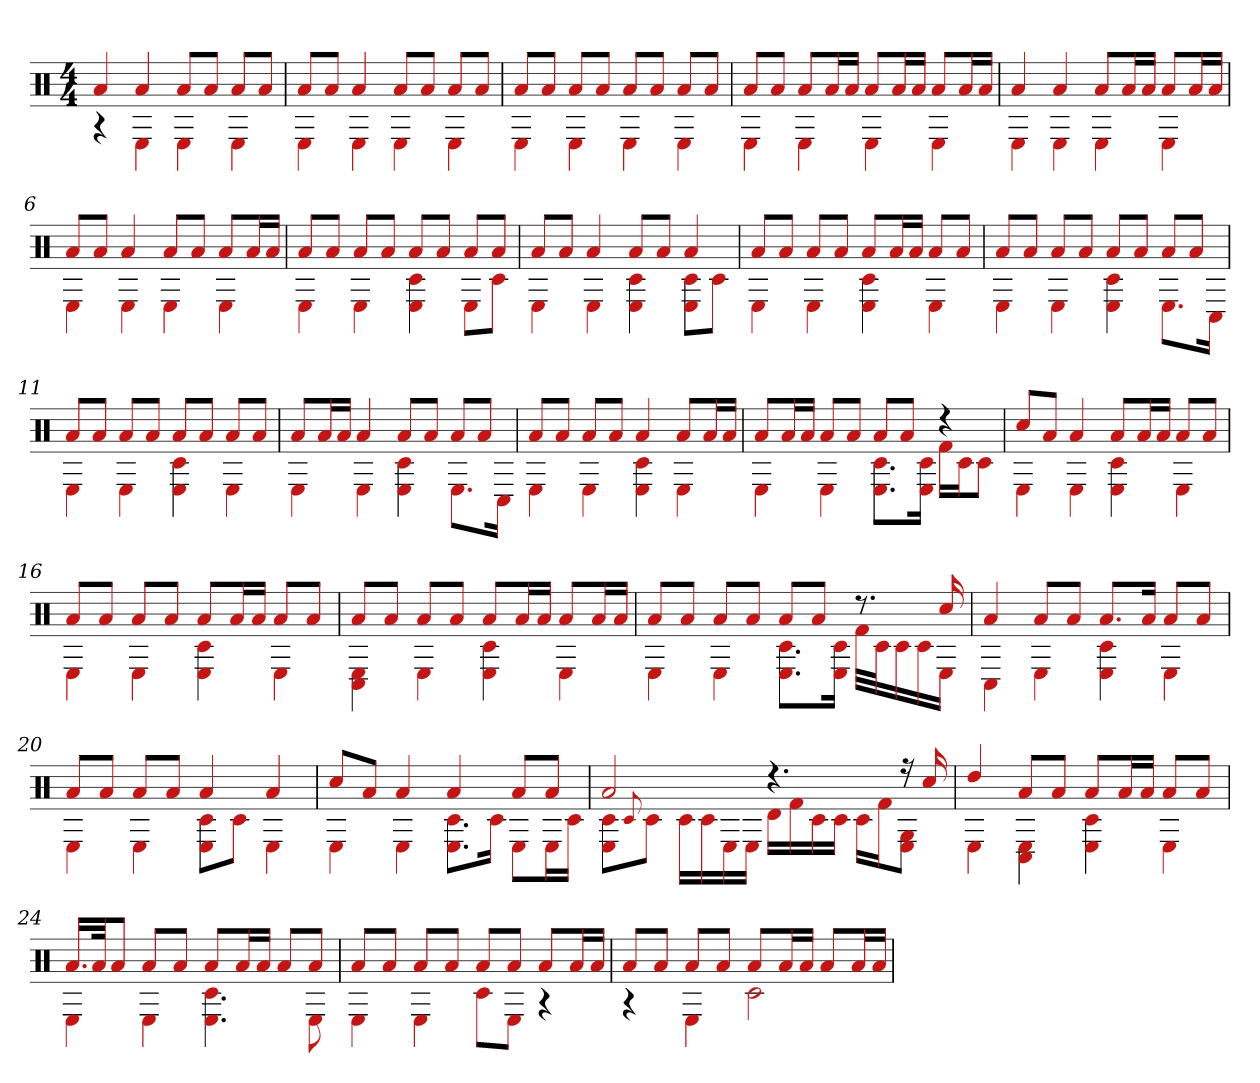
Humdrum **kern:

**kern
*part1
*staff1
*clefX
*k[]
*M4/4
=1
*^
4a	4r
4a	4E
8aL	4E
8aJ	.
8aL	4E
8aJ	.
=2	=2
8aL	4E
8aJ	.
4a	4E
8aL	4E
8aJ	.
8aL	4E
8aJ	.
=3	=3
8aL	4E
8aJ	.
8aL	4E
8aJ	.
8aL	4E
8aJ	.
8aL	4E
8aJ	.
=4	=4
8aL	4E
8aJ	.
8aL	4E
16aL	.
16aJJ	.
8aL	4E
16aL	.
16aJJ	.
8aL	4E
16aL	.
16aJJ	.
=5	=5
4a	4E
4a	4E
8aL	4E
16aL	.
16aJJ	.
8aL	4E
16aL	.
16aJJ	.
=6	=6
8aL	4E
8aJ	.
4a	4E
8aL	4E
8aJ	.
8aL	4E
16aL	.
16aJJ	.
=7	=7
8aL	4E
8aJ	.
8aL	4E
8aJ	.
8aL	4E 4c#
8aJ	.
8aL	8EL
8aJ	8c#J
=8	=8
8aL	4E
8aJ	.
4a	4E
8aL	4E 4c#
8aJ	.
4a	8c# 8EL
.	8c#J
=9	=9
8aL	4E
8aJ	.
8aL	4E
8aJ	.
8aL	4c# 4E
16aL	.
16aJJ	.
8aL	4E
8aJ	.
=10	=10
8aL	4E
8aJ	.
8aL	4E
8aJ	.
8aL	4c# 4E
8aJ	.
8aL	8.EL
8aJ	.
.	16C#Jk
=11	=11
8aL	4E
8aJ	.
8aL	4E
8aJ	.
8aL	4c# 4E
8aJ	.
8aL	4E
8aJ	.
=12	=12
8aL	4E
16aL	.
16aJJ	.
4a	4E
8aL	4c# 4E
8aJ	.
8aL	8.EL
8aJ	.
.	16C#Jk
=13	=13
8aL	4E
8aJ	.
8aL	4E
8aJ	.
4a	4c# 4E
8aL	4E
16aL	.
16aJJ	.
=14	=14
8aL	4E
16aL	.
16aJJ	.
8aL	4E
8aJ	.
8aL	8.E 8.c#L
8aJ	.
.	16c# 16EJk
4r	16f#LL
.	16c#J
.	8c#J
=15	=15
8cc#L	4E
8aJ	.
4a	4E
8aL	4E 4c#
16aL	.
16aJJ	.
8aL	4E
8aJ	.
=16	=16
8aL	4E
8aJ	.
8aL	4E
8aJ	.
8aL	4c# 4E
16aL	.
16aJJ	.
8aL	4E
8aJ	.
=17	=17
8aL	4C# 4E
8aJ	.
8aL	4E
8aJ	.
8aL	4c# 4E
16aL	.
16aJJ	.
8aL	4E
16aL	.
16aJJ	.
=18	=18
8aL	4E
8aJ	.
8aL	4E
8aJ	.
8aL	8.E 8.c#L
8aJ	.
.	16c# 16EJk
8.r	32f#LLL
.	32c#J
.	16c#
.	16c#
16cc#	16EJJ
=19	=19
4a	4C#
8aL	4E
8aJ	.
8.aL	4c# 4E
16aJk	.
8aL	4E
8aJ	.
=20	=20
8aL	4E
8aJ	.
8aL	4E
8aJ	.
4a	8E 8c#L
.	8c#J
4a	4E
=21	=21
8cc#L	4E
8aJ	.
4a	4E
4a	8.E 8.c#L
.	16c#Jk
8aL	8EL
8aJ	16EL
.	16c#JJ
=22	=22
2a	8E 8c#L
.	8qqc#
.	8c#J
.	16c#LL
.	16c#
.	16E
.	16EJJ
4.r	16dLL
.	16f#
.	16c#
.	16c#JJ
.	16c#LL
.	16f#J
16r	8G 8EJ
16cc#	.
=23	=23
4dd	4E
8aL	4C# 4E
8aJ	.
8aL	4E 4c#
16aL	.
16aJJ	.
8aL	4E
8aJ	.
=24	=24
16.aLL	4E
32aJk	.
8aJ	.
8aL	4E
8aJ	.
8aL	4.E 4.c#
16aL	.
16aJJ	.
8aL	.
8aJ	8E
=25	=25
8aL	4E
8aJ	.
8aL	4E
8aJ	.
8aL	8c#L
8aJ	8EJ
8aL	4r
16aL	.
16aJJ	.
=26	=26
8aL	4r
8aJ	.
8aL	4E
8aJ	.
8aL	2c#
16aL	.
16aJJ	.
8aL	.
16aL	.
16aJJ	.
*v	*v
=
*-
